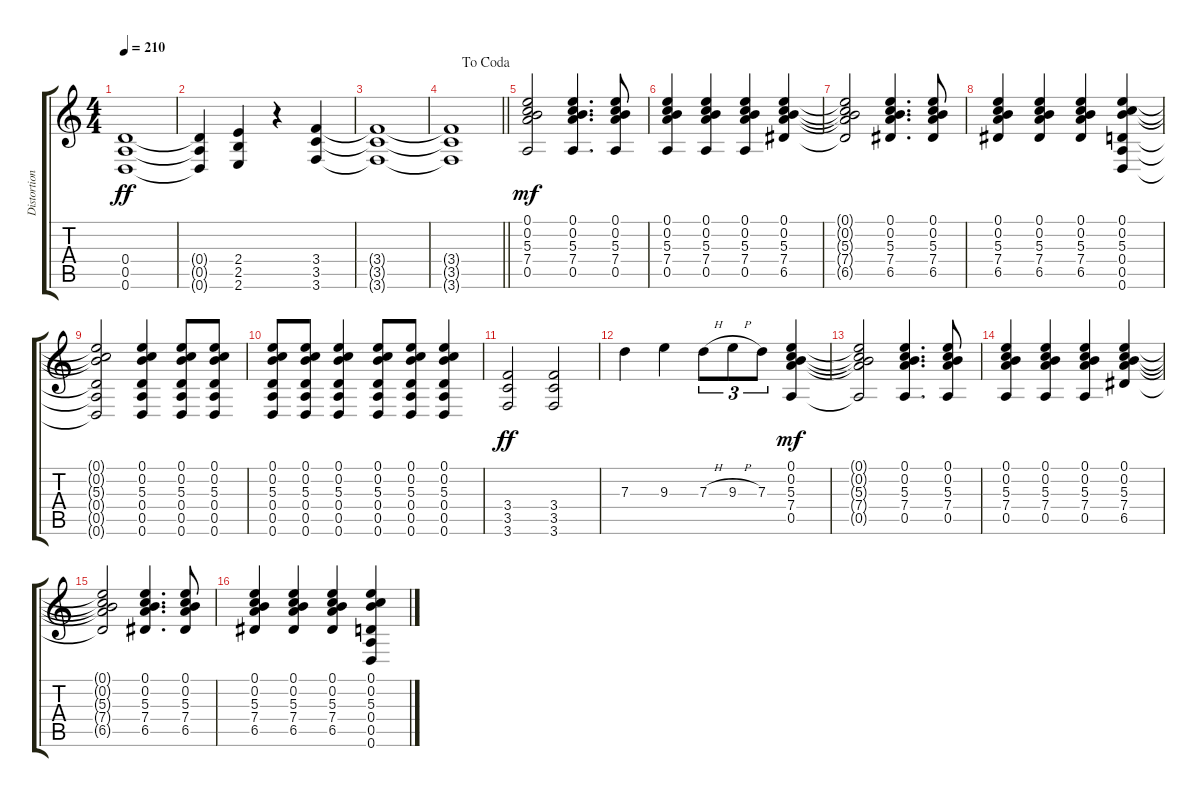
\track ("Distortion Guitar 2" "Distortion") {instrument distortionguitar}
\staff {score tabs}
\tuning (E4 B3 G3 D3 A2 D2) {hide}
\ts (4 4)
\tempo 210
\clef g2
\ks c
(0.4 0.5 0.6).1{dy ff} |
(0.4{t} 0.5{t} 0.6{t}).4 (2.4 2.5 2.6).4 r.4 (3.4 3.5 3.6).4 |
(3.4{t} 3.5{t} 3.6{t}).1 |
\jump dacoda
\barLineRight lightlight
(3.4{t} 3.5{t} 3.6{t}).1 |
(0.1 0.2 5.3 7.4 0.5).2{dy mf} (0.1 0.2 5.3 7.4 0.5).4{d} (0.1 0.2 5.3 7.4 0.5).8 |
(0.1 0.2 5.3 7.4 0.5).4 (0.1 0.2 5.3 7.4 0.5).4 (0.1 0.2 5.3 7.4 0.5).4 (0.1 0.2 5.3 7.4 6.5).4 |
(0.1{t} 0.2{t} 5.3{t} 7.4{t} 6.5{t}).2 (0.1 0.2 5.3 7.4 6.5).4{d} (0.1 0.2 5.3 7.4 6.5).8 |
(0.1 0.2 5.3 7.4 6.5).4 (0.1 0.2 5.3 7.4 6.5).4 (0.1 0.2 5.3 7.4 6.5).4 (0.1 0.2 5.3 0.4 0.5 0.6).4 |
(0.1{t} 0.2{t} 5.3{t} 0.4{t} 0.5{t} 0.6{t}).2 (0.1 0.2 5.3 0.4 0.5 0.6).4 (0.1 0.2 5.3 0.4 0.5 0.6).8 (0.1 0.2 5.3 0.4 0.5 0.6).8 |
(0.1 0.2 5.3 0.4 0.5 0.6).8 (0.1 0.2 5.3 0.4 0.5 0.6).8 (0.1 0.2 5.3 0.4 0.5 0.6).4 (0.1 0.2 5.3 0.4 0.5 0.6).8 (0.1 0.2 5.3 0.4 0.5 0.6).8 (0.1 0.2 5.3 0.4 0.5 0.6).4 |
(3.4 3.5 3.6).2{dy ff} (3.4 3.5 3.6).2 |
7.3.4 9.3.4 7.3{h}.8{tu (3 2)} 9.3{h}.8{tu (3 2)} 7.3.8{tu (3 2)} (0.1 0.2 5.3 7.4 0.5).4{dy mf} |
(0.1{t} 0.2{t} 5.3{t} 7.4{t} 0.5{t}).2 (0.1 0.2 5.3 7.4 0.5).4{d} (0.1 0.2 5.3 7.4 0.5).8 |
(0.1 0.2 5.3 7.4 0.5).4 (0.1 0.2 5.3 7.4 0.5).4 (0.1 0.2 5.3 7.4 0.5).4 (0.1 0.2 5.3 7.4 6.5).4 |
(0.1{t} 0.2{t} 5.3{t} 7.4{t} 6.5{t}).2 (0.1 0.2 5.3 7.4 6.5).4{d} (0.1 0.2 5.3 7.4 6.5).8 |
(0.1 0.2 5.3 7.4 6.5).4 (0.1 0.2 5.3 7.4 6.5).4 (0.1 0.2 5.3 7.4 6.5).4 (0.1 0.2 5.3 0.4 0.5 0.6).4
